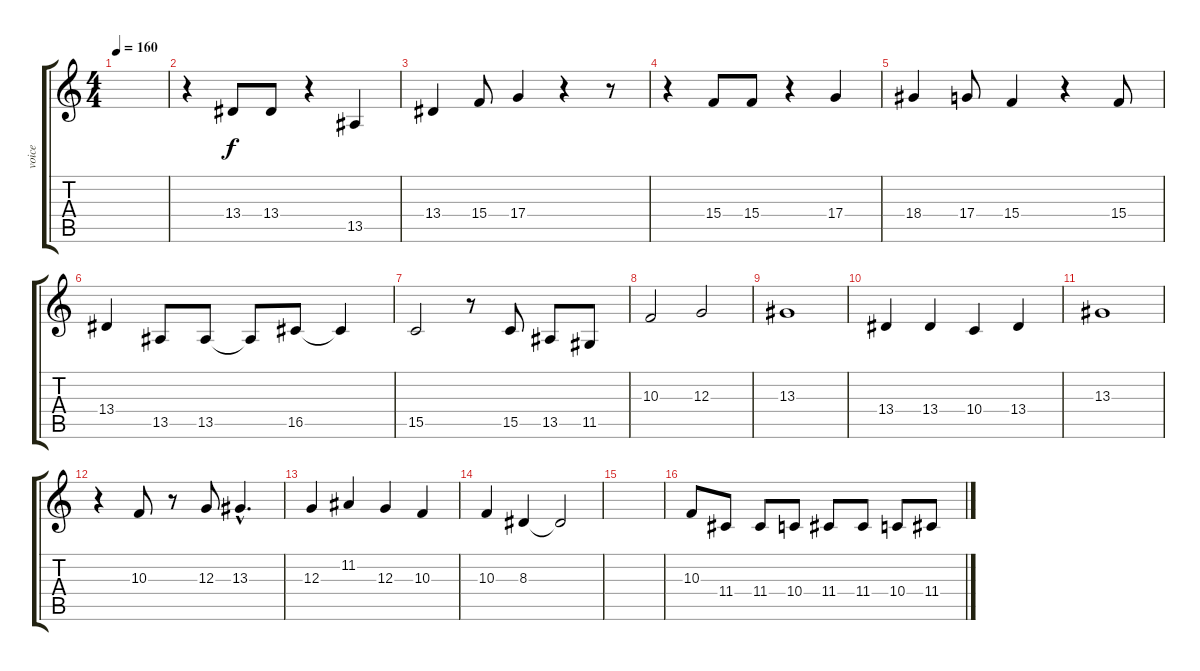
\track ("voice" "voice") {instrument sopranosax}
\staff {score tabs}
\tuning (E4 B3 G3 D3 A2 E2) {hide}
\ts (4 4)
\tempo 160
\clef g2
\ks c
|
r.4 13.4.8 13.4.8 r.4 13.5.4 |
13.4.4 15.4.8 17.4.4 r.4 r.8 |
r.4 15.4.8 15.4.8 r.4 17.4.4 |
18.4.4 17.4.8 15.4.4 r.4 15.4.8 |
13.4.4 13.5.8 13.5.8 13.5{t}.8 16.5.8 16.5{t}.4 |
15.5.2 r.8 15.5.8 13.5.8 11.5.8 |
10.3.2 12.3.2 |
13.3.1 |
13.4.4 13.4.4 10.4.4 13.4.4 |
13.3.1 |
r.4 10.3.8 r.8 12.3.8 13.3{hac}.4{d} |
12.3.4 11.2.4 12.3.4 10.3.4 |
10.3.4 8.3.4 8.3{t}.2 |
|
10.3.8 11.4.8 11.4.8 10.4.8 11.4.8 11.4.8 10.4.8 11.4.8
